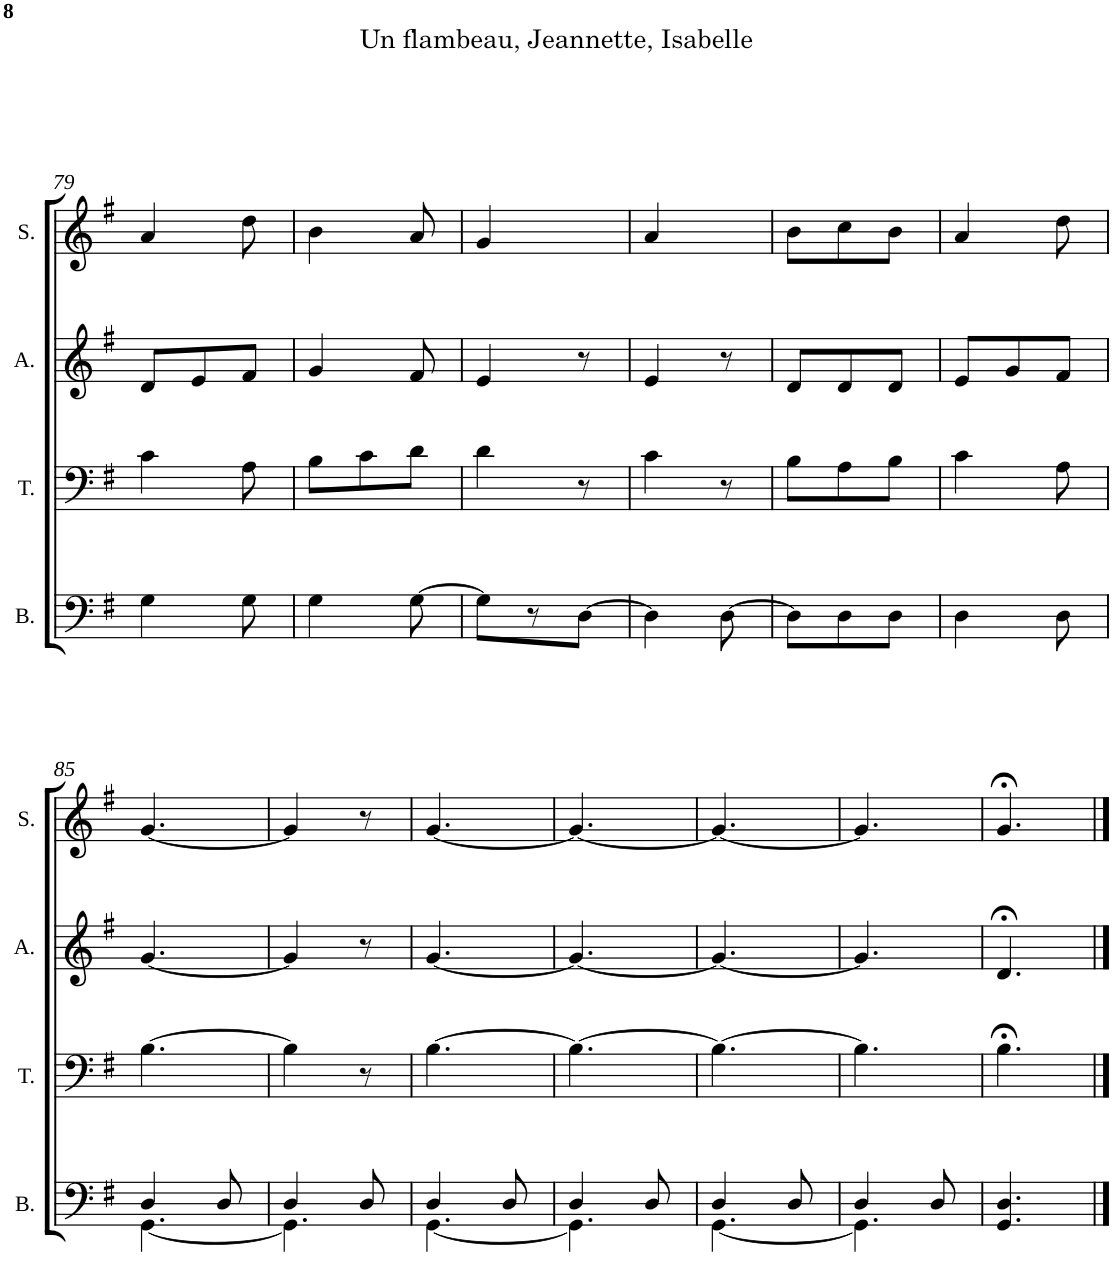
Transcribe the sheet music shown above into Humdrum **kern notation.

**kern	**kern	**kern	**kern
*part4	*part3	*part2	*part1
*staff4	*staff3	*staff2	*staff1
*I"Bass	*I"Tenor	*I"Alto	*I"Soprano
*I'B.	*I'T.	*I'A.	*I'S.
!!LO:PB:g=z
*clefF4	*clefF4	*clefG2	*clefG2
*k[f#]	*k[f#]	*k[f#]	*k[f#]
*G:	*G:	*G:	*G:
*M3/8	*M3/8	*M3/8	*M3/8
=79	=79	=79	=79
4G\	4c\	8d/L	4a/
.	.	8e/	.
8G\	8A\	8f#/J	8dd\
=80	=80	=80	=80
4G\	8B\L	4g/	4b\
.	8c\	.	.
[8G\	8d\J	8f#/	8a/
=81	=81	=81	=81
8G\L]	4d\	4e/	4g/
8r	.	.	.
[8D\J	8r	8r	8ryy
=82	=82	=82	=82
4D\]	4c\	4e/	4a/
[8D\	8r	8r	8ryy
=83	=83	=83	=83
8D\L]	8B\L	8d/L	8b\L
8D\	8A\	8d/	8cc\
8D\J	8B\J	8d/J	8b\J
=84	=84	=84	=84
4D\	4c\	8e/L	4a/
.	.	8g/	.
8D\	8A\	8f#/J	8dd\
!!LO:LB:g=z
=85	=85	=85	=85
*^	*	*	*
[4.GG\	4D/	[4.B\	[4.g/	[4.g/
.	8D/	.	.	.
=86	=86	=86	=86	=86
4.GG\]	4D/	4B\]	4g/]	4g/]
.	8D/	8r	8r	8r
=87	=87	=87	=87	=87
[4.GG\	4D/	[4.B\	[4.g/	[4.g/
.	8D/	.	.	.
=88	=88	=88	=88	=88
4.GG\]	4D/	4.B\_	4.g/_	4.g/_
.	8D/	.	.	.
=89	=89	=89	=89	=89
[4.GG\	4D/	4.B\_	4.g/_	4.g/_
.	8D/	.	.	.
=90	=90	=90	=90	=90
4.GG\]	4D/	4.B\]	4.g/]	4.g/]
.	8D/	.	.	.
*v	*v	*	*	*
=91	=91	=91	=91
4.GG/ 4.D/	4.B;<\	4.d;</	4.g;</
==	==	==	==
*-	*-	*-	*-
